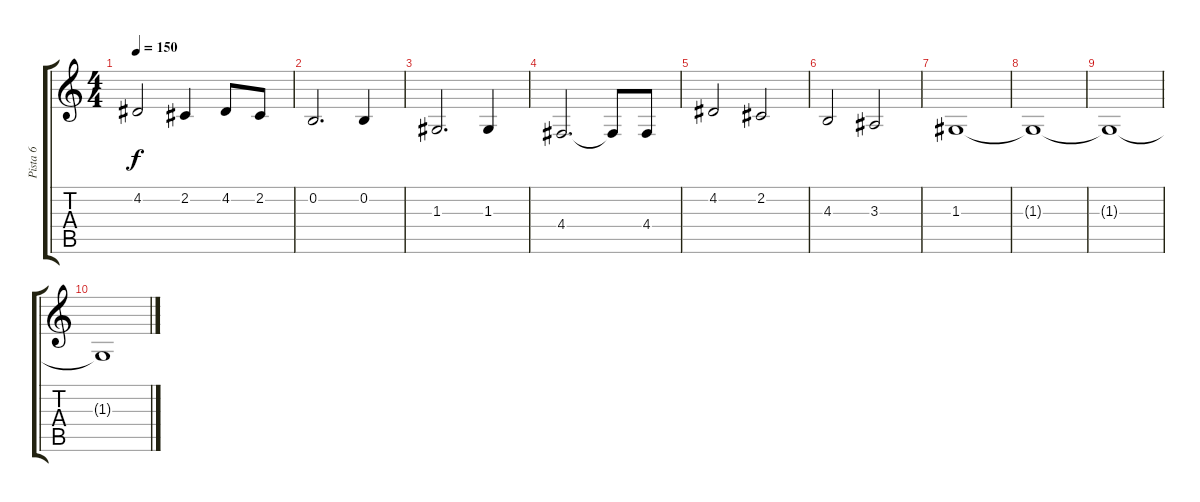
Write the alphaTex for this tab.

\track ("Pista 6" "Pista 6") {instrument electricgrandpiano}
\staff {score tabs}
\tuning (E4 B3 G3 D3 A2 E2) {hide}
\ts (4 4)
\tempo 150
\clef g2
\ks c
4.2.2{dy f} 2.2.4 4.2.8 2.2.8 |
0.2.2{d} 0.2.4 |
1.3.2{d} 1.3.4 |
4.4.2{d} 4.4{t}.8 4.4.8 |
4.2.2 2.2.2 |
4.3.2 3.3.2 |
1.3.1 |
1.3{t}.1 |
1.3{t}.1 |
1.3{t}.1
